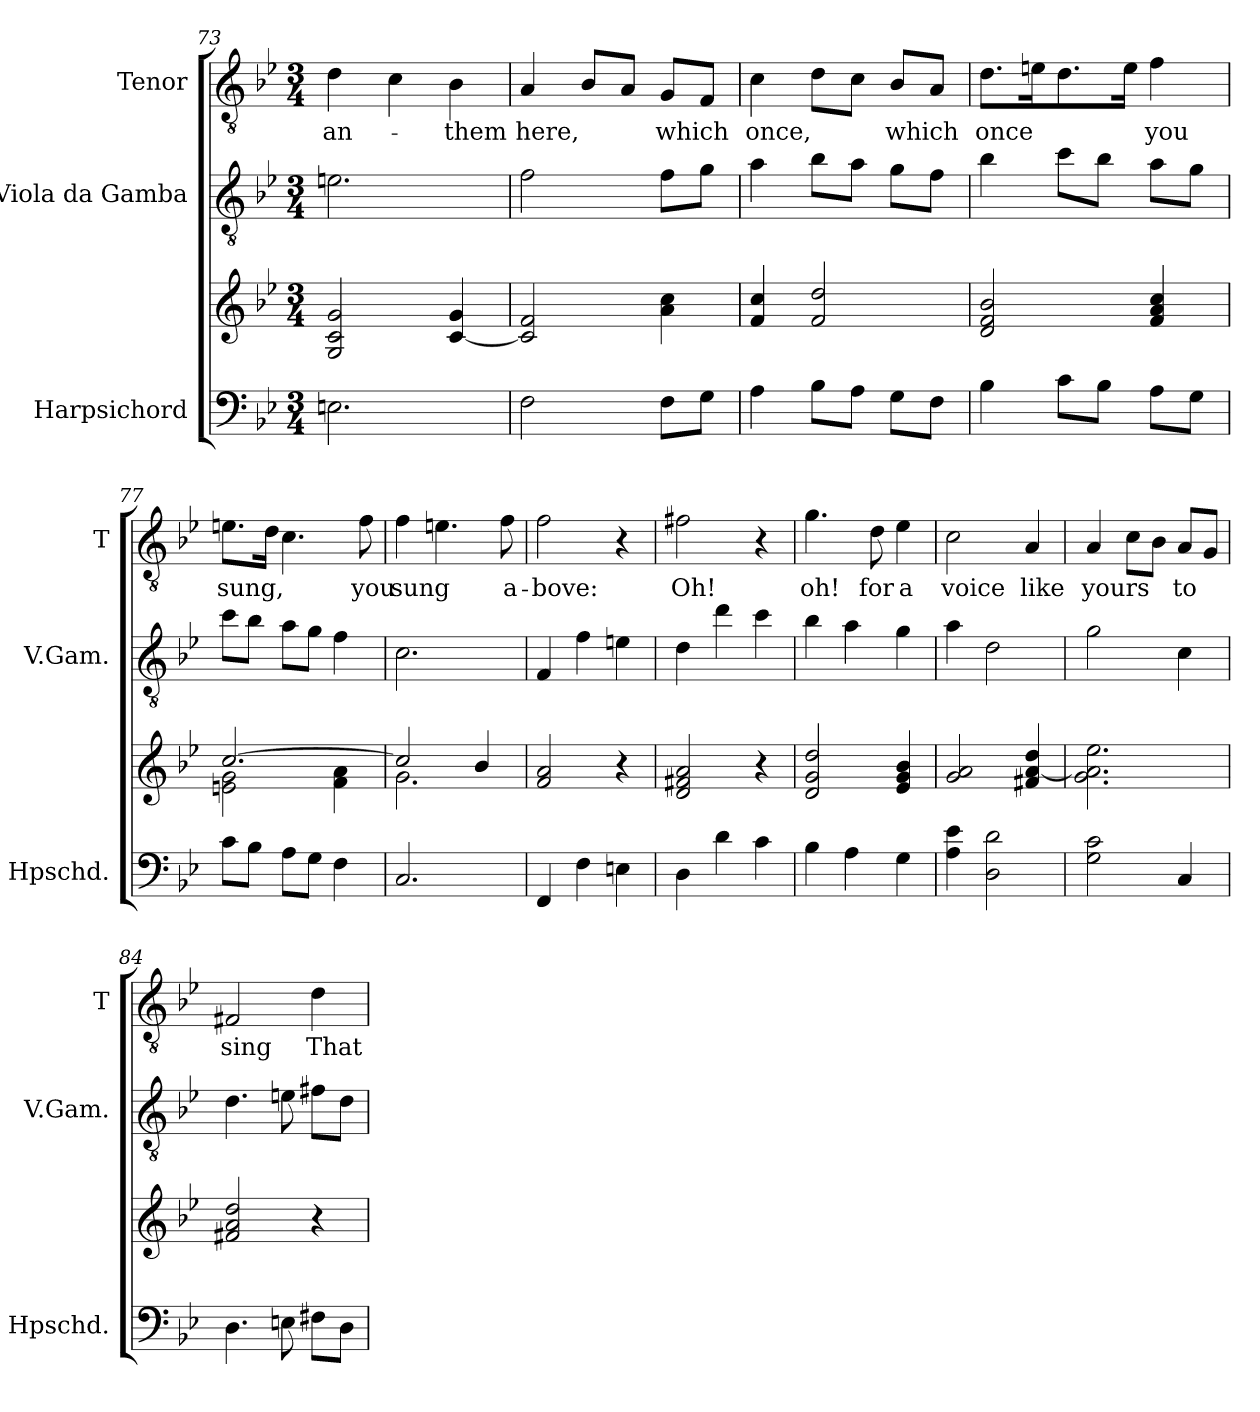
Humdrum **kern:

**kern	**kern	**kern	**kern	**text
*part3	*part3	*part2	*part1	*part1
*staff4	*staff3	*staff2	*staff1	*staff1
*I"Harpsichord	*	*I"Viola da Gamba	*I"Tenor	*
*I'Hpschd.	*	*I'V.Gam.	*I'T	*
*clefF4	*clefG2	*clefGv2	*clefGv2	*
*	*	*ITrd7c12	*	*
*k[b-e-]	*k[b-e-]	*k[b-e-]	*k[b-e-]	*
*B-:	*B-:	*B-:	*B-:	*
*M3/4	*M3/4	*M3/4	*M3/4	*
=73	=73	=73	=73	=73
!	!	!	!	!LO:LY:b
2.En\	2G/ 2c/ 2g/	2.En\	4d\	an-
.	.	.	4c\	.
!	!	!	!	!LO:LY:b
.	[4c/ 4g/	.	4B-\	-them
=74	=74	=74	=74	=74
!	!	!	!	!LO:LY:b
2F\	2c/] 2f/	2F\	4A/	here,
.	.	.	8B-/L	.
.	.	.	8A/J	.
!	!	!	!	!LO:LY:b
8F\L	4a\ 4cc\	8F\L	8G/L	which
8G\J	.	8G\J	8F/J	.
!!LO:LB:g=z
=75	=75	=75	=75	=75
!	!	!	!	!LO:LY:b
4A\	4f/ 4cc/	4A\	4c\	once,
8B-\L	2f/ 2dd/	8B-\L	8d\L	.
8A\J	.	8A\J	8c\J	.
!	!	!	!	!LO:LY:b
8G\L	.	8G\L	8B-/L	which
8F\J	.	8F\J	8A/J	.
=76	=76	=76	=76	=76
!	!	!	!	!LO:LY:b
4B-\	2d/ 2f/ 2b-/	4B-\	8.d\L	once
.	.	.	16en\K	.
8c\L	.	8c\L	8.d\	.
8B-\J	.	8B-\J	.	.
.	.	.	16e\Jk	.
!	!	!	!	!LO:LY:b
8A\L	4f/ 4a/ 4cc/	8A\L	4f\	you
8G\J	.	8G\J	.	.
=77	=77	=77	=77	=77
*	*^	*	*	*
!	!	!	!	!	!LO:LY:b
8c\L	[2.cc/	2en\ 2g\	8c\L	8.en\L	sung,
8B-\J	.	.	8B-\J	.	.
.	.	.	.	16d\Jk	.
8A\L	.	.	8A\L	4.c\	.
8G\J	.	.	8G\J	.	.
4F\	.	4f\ 4a\	4F\	.	.
!	!	!	!	!	!LO:LY:b
.	.	.	.	8f\	you
=78	=78	=78	=78	=78	=78
!	!	!	!	!	!LO:LY:b
2.C/	2cc/]	2.g\	2.C\	4f\	sung
.	.	.	.	4.en\	.
.	4b-/	.	.	.	.
!	!	!	!	!	!LO:LY:b
.	.	.	.	8f\	a-
*	*v	*v	*	*	*
=79	=79	=79	=79	=79
!	!	!	!	!LO:LY:b
4FF/	2f/ 2a/	4FF/	2f\	-bove:
4F\	.	4F\	.	.
4En\	4r	4En\	4r	.
=80	=80	=80	=80	=80
!	!	!	!	!LO:LY:b
4D\	2d/ 2f#X/ 2a/	4D\	2f#X\	Oh!
4d\	.	4d\	.	.
4c\	4r	4c\	4r	.
=81	=81	=81	=81	=81
!	!	!	!	!LO:LY:b
4B-\	2d/ 2g/ 2dd/	4B-\	4.g\	oh!
4A\	.	4A\	.	.
!	!	!	!	!LO:LY:b
.	.	.	8d\	for
!	!	!	!	!LO:LY:b
4G\	4e-/ 4g/ 4b-/	4G\	4e-\	a
!!LO:LB:g=z
=82	=82	=82	=82	=82
!	!	!	!	!LO:LY:b
4A\ 4e-\	2g/ 2a/	4A\	2c\	voice
2D\ 2d\	.	2D\	.	.
!	!	!	!	!LO:LY:b
.	4f#X/ [4a/ 4dd/	.	4A/	like
=83	=83	=83	=83	=83
!	!	!	!	!LO:LY:b
2G\ 2c\	2.g\ 2.a\] 2.ee-\	2G\	4A/	yours
.	.	.	8c\L	.
.	.	.	8B-\J	.
!	!	!	!	!LO:LY:b
4C/	.	4C\	8A/L	to
.	.	.	8G/J	.
=84	=84	=84	=84	=84
!	!	!	!	!LO:LY:b
4.D\	2f#X/ 2a/ 2dd/	4.D\	2F#X/	sing
8En\	.	8En\	.	.
!	!	!	!	!LO:LY:b
8F#X\L	4r	8F#X\L	4d\	That
8D\J	.	8D\J	.	.
=	=	=	=	=
*-	*-	*-	*-	*-
